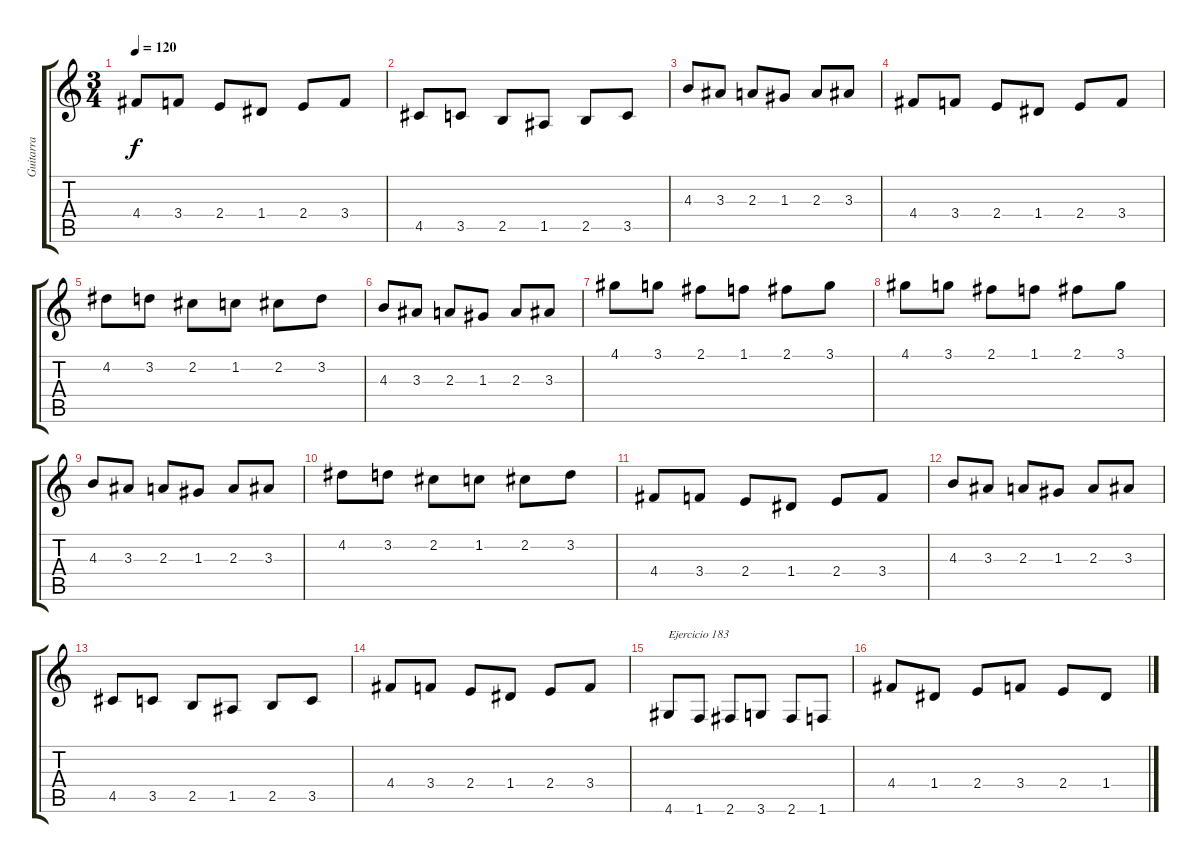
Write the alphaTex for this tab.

\track ("Guitarra " "Guitarra ") {instrument acousticguitarnylon}
\staff {score tabs}
\tuning (E4 B3 G3 D3 A2 E2) {hide}
\ts (3 4)
\tempo 120
\clef g2
\ks c
4.4.8{dy f} 3.4.8 2.4.8 1.4.8 2.4.8 3.4.8 |
4.5.8 3.5.8 2.5.8 1.5.8 2.5.8 3.5.8 |
4.3.8 3.3.8 2.3.8 1.3.8 2.3.8 3.3.8 |
4.4.8 3.4.8 2.4.8 1.4.8 2.4.8 3.4.8 |
4.2.8 3.2.8 2.2.8 1.2.8 2.2.8 3.2.8 |
4.3.8 3.3.8 2.3.8 1.3.8 2.3.8 3.3.8 |
4.1.8 3.1.8 2.1.8 1.1.8 2.1.8 3.1.8 |
4.1.8 3.1.8 2.1.8 1.1.8 2.1.8 3.1.8 |
4.3.8 3.3.8 2.3.8 1.3.8 2.3.8 3.3.8 |
4.2.8 3.2.8 2.2.8 1.2.8 2.2.8 3.2.8 |
4.4.8 3.4.8 2.4.8 1.4.8 2.4.8 3.4.8 |
4.3.8 3.3.8 2.3.8 1.3.8 2.3.8 3.3.8 |
4.5.8 3.5.8 2.5.8 1.5.8 2.5.8 3.5.8 |
4.4.8 3.4.8 2.4.8 1.4.8 2.4.8 3.4.8 |
4.6.8{txt "Ejercicio 183"} 1.6.8 2.6.8 3.6.8 2.6.8 1.6.8 |
4.4.8 1.4.8 2.4.8 3.4.8 2.4.8 1.4.8
